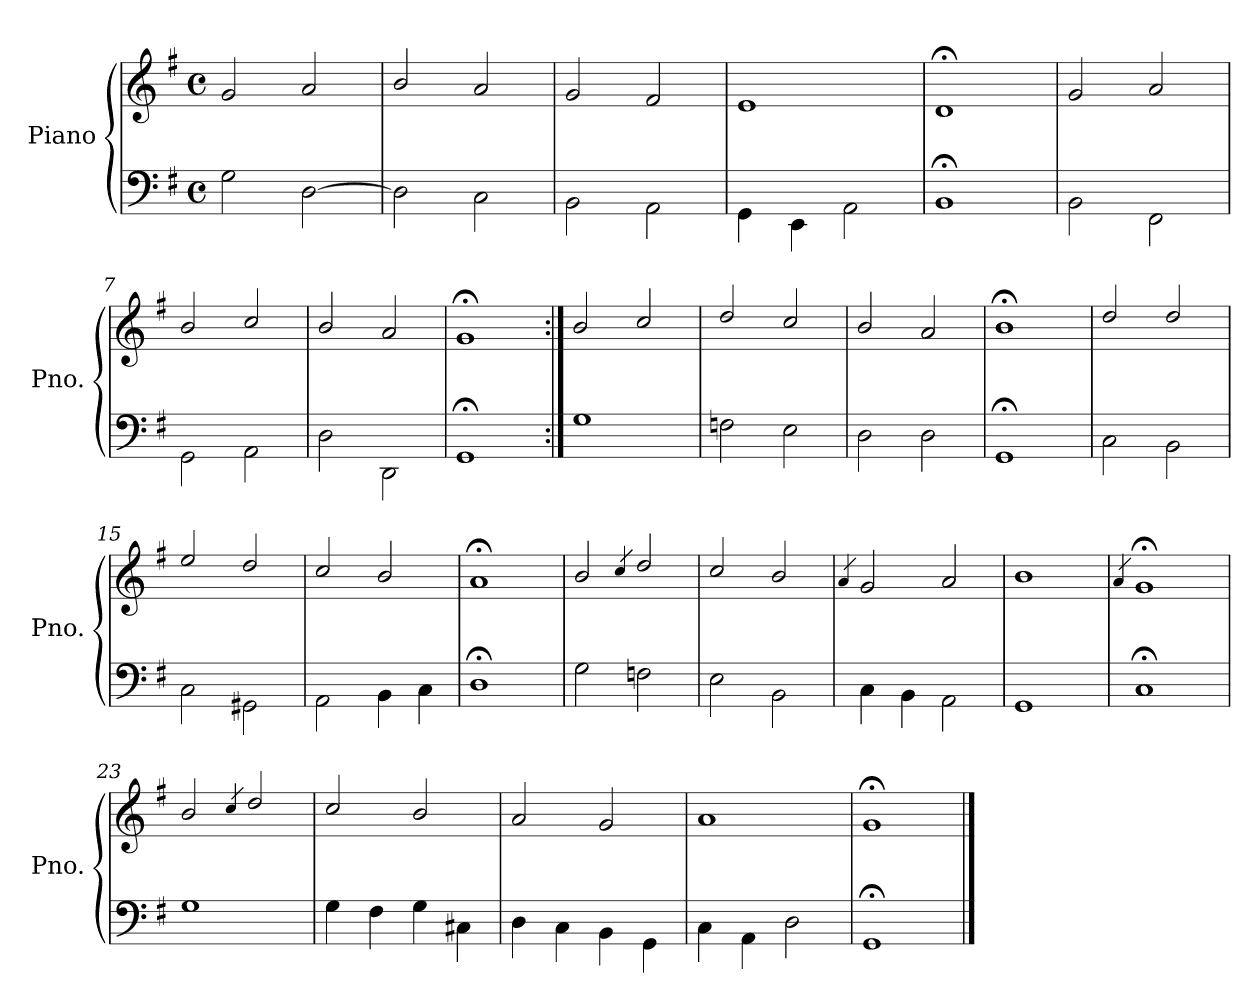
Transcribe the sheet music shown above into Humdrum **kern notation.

**kern	**kern
*part1	*part1
*staff2	*staff1
*I"Piano	*
*I'Pno.	*
*clefF4	*clefG2
*k[f#]	*k[f#]
*G:	*G:
*M4/4	*M4/4
*met(c)	*met(c)
=1	=1
2G\	2g/
[<2D\	2a/
=2	=2
2D\]	2b/
2C\	2a/
=3	=3
2BB\	2g/
2AA\	2f#/
=4	=4
4GG\	1e
4EE\	.
2AA\	.
=5	=5
1BB;	1d;<
=6	=6
2BB\	2g/
2FF#\	2a/
=7	=7
2GG\	2b/
2AA\	2cc/
=8	=8
2D\	2b/
2DD\	2a/
=9	=9
1GG;	1g;<
!!LO:LB:g=z
=10:|!	=10:|!
1G	2b/
.	2cc/
=11	=11
2Fn\	2dd/
2E\	2cc/
=12	=12
2D\	2b/
2D\	2a/
=13	=13
1GG;	1b;<
=14	=14
2C\	2dd/
2BB\	2dd/
=15	=15
2C\	2ee/
2GG#X\	2dd/
=16	=16
2AA\	2cc/
4BB\	2b/
4C\	.
=17	=17
1D;	1a;<
!!LO:LB:g=z
=18	=18
2G\	2b/
.	4qcc/
2Fn\	2dd/
=19	=19
2E\	2cc/
2BB\	2b/
=20	=20
.	4qa/
4C\	2g/
4BB\	.
2AA\	2a/
=21	=21
1GG	1b
=22	=22
.	4qa/
1C;	1g;<
=23	=23
1G	2b/
.	4qcc/
.	2dd/
=24	=24
4G\	2cc/
4F#\	.
4G\	2b/
4C#X\	.
=25	=25
4D\	2a/
4C\	.
4BB\	2g/
4GG\	.
=26	=26
4C\	1a
4AA\	.
2D\	.
=27	=27
1GG;	1g;<
==	==
*-	*-
